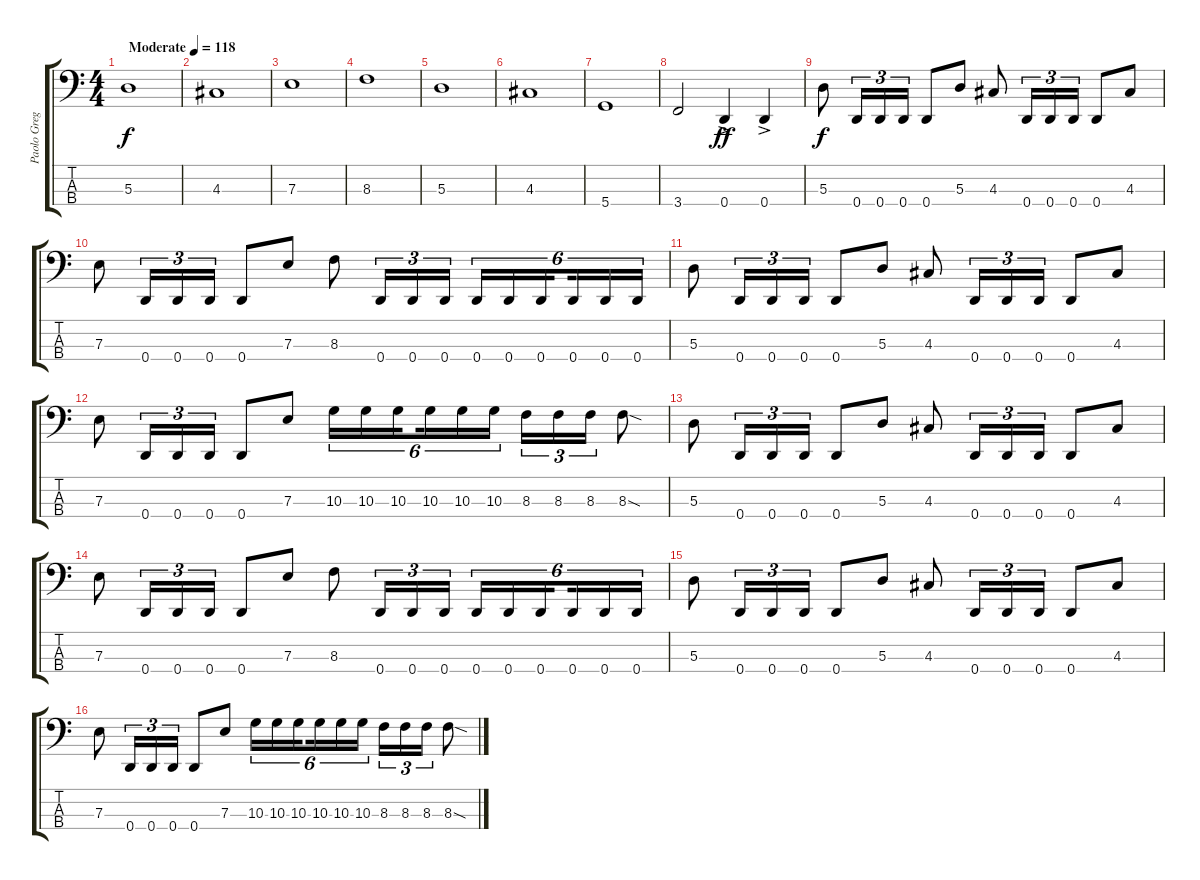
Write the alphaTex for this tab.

\track ("Paolo Gregoletto" "Paolo Greg") {instrument electricbasspick}
\staff {score tabs}
\tuning (G2 D2 A1 D1) {hide}
\ts (4 4)
\tempo (118 "Moderate")
\clef f4
\ks c
5.3.1{dy f instrument electricbasspick} |
4.3.1 |
7.3.1 |
8.3.1 |
5.3.1 |
4.3.1 |
5.4.1 |
3.4.2 0.4{ac}.4{dy ff} 0.4{ac}.4 |
5.3.8{dy f} 0.4.16{tu (3 2)} 0.4.16{tu (3 2)} 0.4.16{tu (3 2)} 0.4.8 5.3.8 4.3.8 0.4.16{tu (3 2)} 0.4.16{tu (3 2)} 0.4.16{tu (3 2)} 0.4.8 4.3.8 |
7.3.8 0.4.16{tu (3 2)} 0.4.16{tu (3 2)} 0.4.16{tu (3 2)} 0.4.8 7.3.8 8.3.8 0.4.16{tu (3 2)} 0.4.16{tu (3 2)} 0.4.16{tu (3 2)} 0.4.16{tu (6 4)} 0.4.16{tu (6 4)} 0.4.16{tu (6 4) beam splitsecondary} 0.4.16{tu (6 4)} 0.4.16{tu (6 4)} 0.4.16{tu (6 4)} |
5.3.8 0.4.16{tu (3 2)} 0.4.16{tu (3 2)} 0.4.16{tu (3 2)} 0.4.8 5.3.8 4.3.8 0.4.16{tu (3 2)} 0.4.16{tu (3 2)} 0.4.16{tu (3 2)} 0.4.8 4.3.8 |
7.3.8 0.4.16{tu (3 2)} 0.4.16{tu (3 2)} 0.4.16{tu (3 2)} 0.4.8 7.3.8 10.3.16{tu (6 4)} 10.3.16{tu (6 4)} 10.3.16{tu (6 4) beam splitsecondary} 10.3.16{tu (6 4)} 10.3.16{tu (6 4)} 10.3.16{tu (6 4)} 8.3.16{tu (3 2)} 8.3.16{tu (3 2)} 8.3.16{tu (3 2)} 8.3{sod}.8 |
5.3.8 0.4.16{tu (3 2)} 0.4.16{tu (3 2)} 0.4.16{tu (3 2)} 0.4.8 5.3.8 4.3.8 0.4.16{tu (3 2)} 0.4.16{tu (3 2)} 0.4.16{tu (3 2)} 0.4.8 4.3.8 |
7.3.8 0.4.16{tu (3 2)} 0.4.16{tu (3 2)} 0.4.16{tu (3 2)} 0.4.8 7.3.8 8.3.8 0.4.16{tu (3 2)} 0.4.16{tu (3 2)} 0.4.16{tu (3 2)} 0.4.16{tu (6 4)} 0.4.16{tu (6 4)} 0.4.16{tu (6 4) beam splitsecondary} 0.4.16{tu (6 4)} 0.4.16{tu (6 4)} 0.4.16{tu (6 4)} |
5.3.8 0.4.16{tu (3 2)} 0.4.16{tu (3 2)} 0.4.16{tu (3 2)} 0.4.8 5.3.8 4.3.8 0.4.16{tu (3 2)} 0.4.16{tu (3 2)} 0.4.16{tu (3 2)} 0.4.8 4.3.8 |
7.3.8 0.4.16{tu (3 2)} 0.4.16{tu (3 2)} 0.4.16{tu (3 2)} 0.4.8 7.3.8 10.3.16{tu (6 4)} 10.3.16{tu (6 4)} 10.3.16{tu (6 4) beam splitsecondary} 10.3.16{tu (6 4)} 10.3.16{tu (6 4)} 10.3.16{tu (6 4)} 8.3.16{tu (3 2)} 8.3.16{tu (3 2)} 8.3.16{tu (3 2)} 8.3{sod}.8
